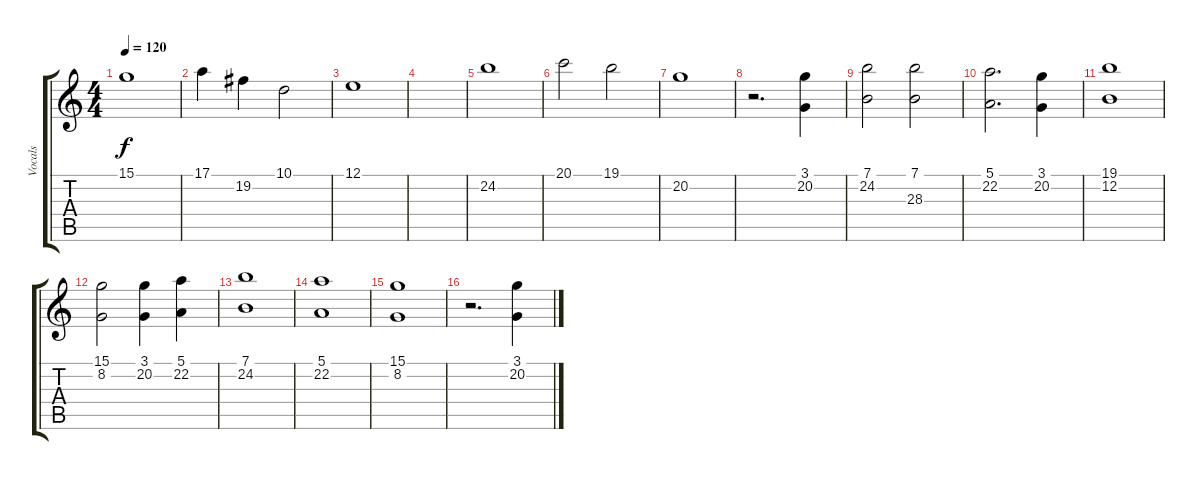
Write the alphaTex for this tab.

\track ("Vocals" "Vocals") {instrument electricpiano2}
\staff {score tabs}
\tuning (E4 B3 G3 D3 A2 E2) {hide}
\ts (4 4)
\tempo 120
\clef g2
\ks c
15.1.1{dy f} |
17.1.4 19.2.4 10.1.2 |
12.1.1 |
|
24.2.1 |
20.1.2 19.1.2 |
20.2.1 |
r.2{d} (3.1 20.2).4 |
(7.1 24.2).2 (7.1 28.3).2 |
(5.1 22.2).2{d} (3.1 20.2).4 |
(19.1 12.2).1 |
(15.1 8.2).2 (3.1 20.2).4 (5.1 22.2).4 |
(7.1 24.2).1 |
(5.1 22.2).1 |
(15.1 8.2).1 |
r.2{d} (3.1 20.2).4
